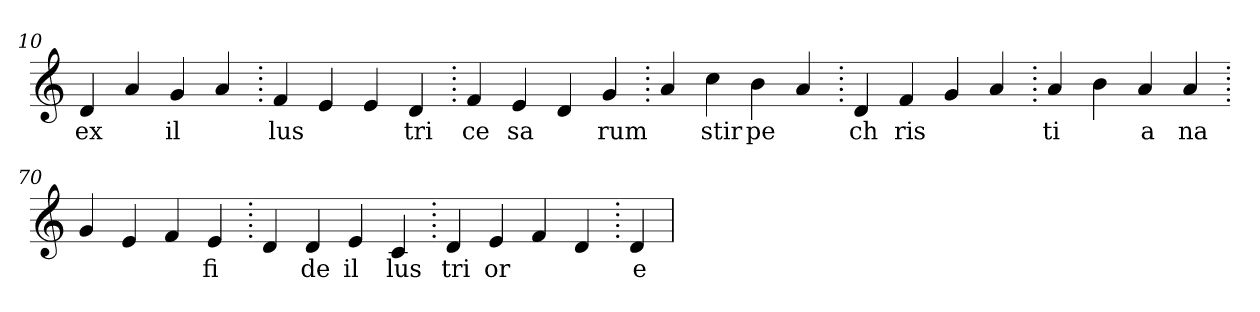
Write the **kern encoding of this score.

**kern	**text
*part1	*part1
*staff1	*staff1
*clefG2	*
=10.	=10.
4d	ex
4a	.
4g	il
4a	.
=20.	=20.
4f	lus
4e	.
4e	.
4d	tri
=30.	=30.
4f	ce
4e	sa
4d	.
4g	rum
=40.	=40.
4a	.
4cc	stir
4b	pe
4a	.
=50.	=50.
4d	ch
4f	ris
4g	.
4a	.
=60.	=60.
4a	ti
4b	.
4a	a
4a	na
=70.	=70.
4g	.
4e	.
4f	.
4e	fi
=80.	=80.
4d	.
4d	de
4e	il
4c	lus
=90.	=90.
4d	tri
4e	or
4f	.
4d	.
=100.	=100.
4d	e
=	=
*-	*-
